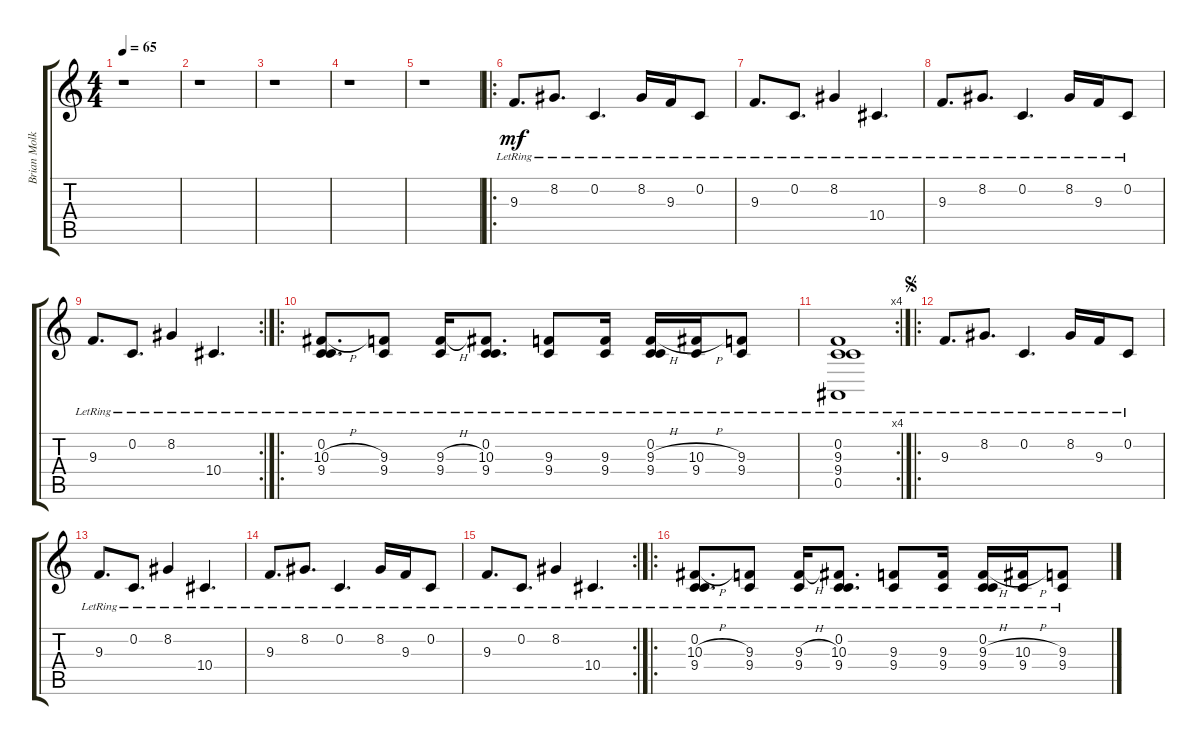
\track ("Brian Molko" "Brian Molk") {instrument vibraphone}
\staff {score tabs}
\tuning (C4 C4 Ab3 Eb3 Bb2 F2) {hide}
\ts (4 4)
\tempo 65
\tempo 60
\tempo 65
\clef g2
\ks c
r.1{dy mf instrument vibraphone} |
r.1 |
r.1 |
r.1 |
r.1 |
\ro
9.3{lr}.8{d} 8.2{lr}.8{d} 0.2{lr}.4{d} 8.2{lr}.16 9.3{lr}.16 0.2{lr}.8 |
9.3{lr}.8{d} 0.2{lr}.8{d} 8.2{lr}.4 10.4{lr}.4{d} |
9.3{lr}.8{d} 8.2{lr}.8{d} 0.2{lr}.4{d} 8.2{lr}.16 9.3{lr}.16 0.2{lr}.8 |
\rc 2
9.3{lr}.8{d} 0.2{lr}.8{d} 8.2{lr}.4 10.4{lr}.4{d} |
\ro
(0.2{lr} 10.3{h lr} 9.4{lr}).8{d} (9.3{lr} 9.4{lr}).8 (9.3{h lr} 9.4{lr}).16 (0.2{lr} 10.3{lr} 9.4{lr}).8{d} (9.3{lr} 9.4{lr}).8 (9.3{lr} 9.4{lr}).16 (0.2{lr} 9.3{h lr} 9.4{lr}).16 (10.3{h lr} 9.4{lr}).16 (9.3{lr} 9.4{lr}).8 |
\rc 4
(0.2{lr} 9.3{lr} 9.4{lr} 0.5{lr}).1 |
\ro
\jump segno
9.3{lr}.8{d} 8.2{lr}.8{d} 0.2{lr}.4{d} 8.2{lr}.16 9.3{lr}.16 0.2{lr}.8 |
9.3{lr}.8{d} 0.2{lr}.8{d} 8.2{lr}.4 10.4{lr}.4{d} |
9.3{lr}.8{d} 8.2{lr}.8{d} 0.2{lr}.4{d} 8.2{lr}.16 9.3{lr}.16 0.2{lr}.8 |
\rc 2
9.3{lr}.8{d} 0.2{lr}.8{d} 8.2{lr}.4 10.4{lr}.4{d} |
\ro
(0.2{lr} 10.3{h lr} 9.4{lr}).8{d} (9.3{lr} 9.4{lr}).8 (9.3{h lr} 9.4{lr}).16 (0.2{lr} 10.3{lr} 9.4{lr}).8{d} (9.3{lr} 9.4{lr}).8 (9.3{lr} 9.4{lr}).16 (0.2{lr} 9.3{h lr} 9.4{lr}).16 (10.3{h lr} 9.4{lr}).16 (9.3{lr} 9.4{lr}).8
